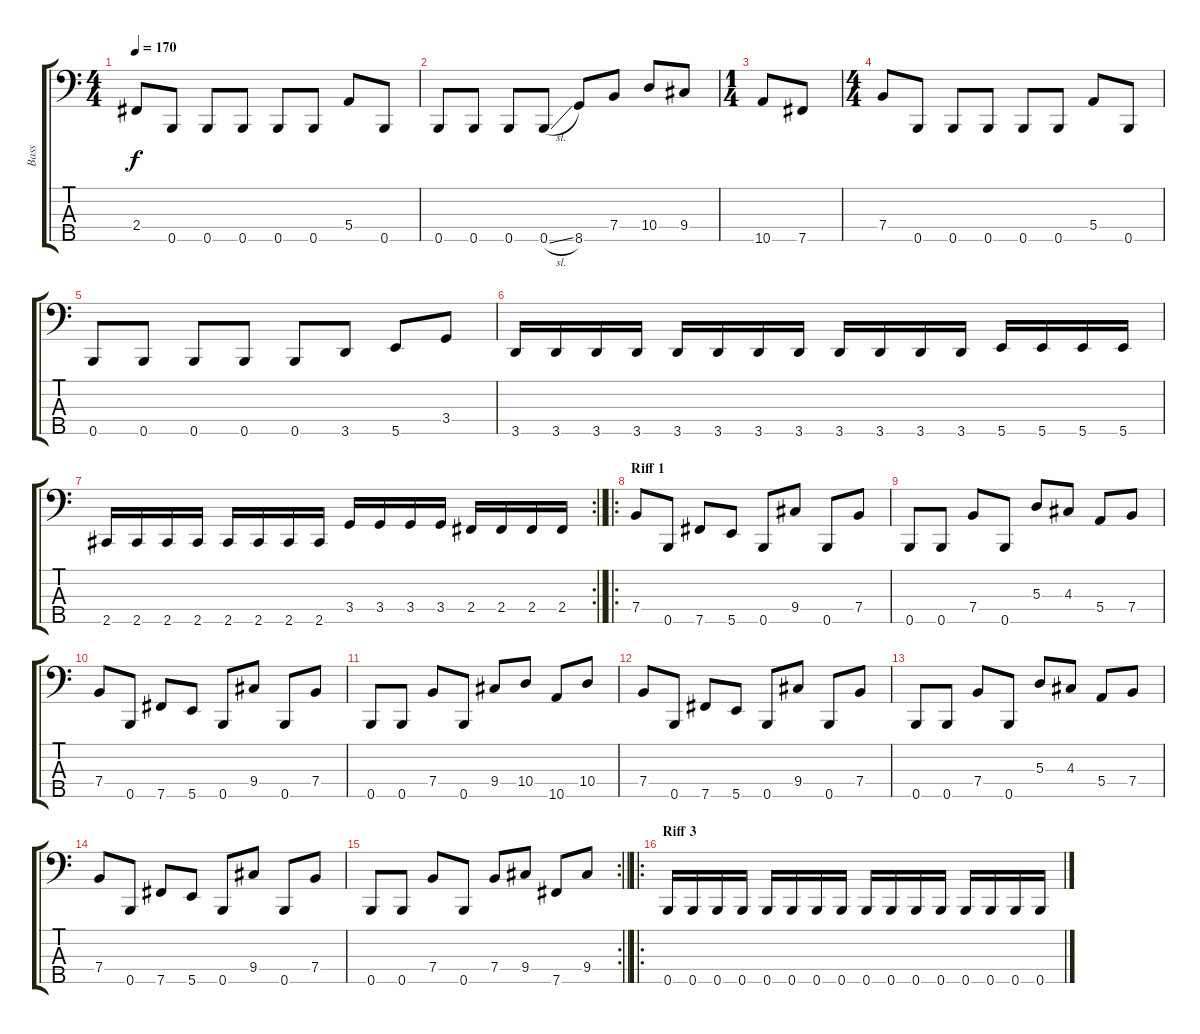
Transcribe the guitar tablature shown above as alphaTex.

\track ("Bass" "Bass") {instrument electricbassfinger}
\staff {score tabs}
\tuning (G2 D2 A1 E1 B0) {hide}
\ts (4 4)
\tempo 170
\clef f4
\ks c
2.4.8{dy f} 0.5.8 0.5.8 0.5.8 0.5.8 0.5.8 5.4.8 0.5.8 |
0.5.8 0.5.8 0.5.8 0.5{sl}.8 8.5.8 7.4.8 10.4.8 9.4.8 |
\ts (1 4)
10.5.8 7.5.8 |
\ts (4 4)
7.4.8 0.5.8 0.5.8 0.5.8 0.5.8 0.5.8 5.4.8 0.5.8 |
0.5.8 0.5.8 0.5.8 0.5.8 0.5.8 3.5.8 5.5.8 3.4.8 |
3.5.16 3.5.16 3.5.16 3.5.16 3.5.16 3.5.16 3.5.16 3.5.16 3.5.16 3.5.16 3.5.16 3.5.16 5.5.16 5.5.16 5.5.16 5.5.16 |
\rc 2
\barLineRight lightlight
2.5.16 2.5.16 2.5.16 2.5.16 2.5.16 2.5.16 2.5.16 2.5.16 3.4.16 3.4.16 3.4.16 3.4.16 2.4.16 2.4.16 2.4.16 2.4.16 |
\ro
\section ("" "Riff 1")
7.4.8 0.5.8 7.5.8 5.5.8 0.5.8 9.4.8 0.5.8 7.4.8 |
0.5.8 0.5.8 7.4.8 0.5.8 5.3.8 4.3.8 5.4.8 7.4.8 |
7.4.8 0.5.8 7.5.8 5.5.8 0.5.8 9.4.8 0.5.8 7.4.8 |
0.5.8 0.5.8 7.4.8 0.5.8 9.4.8 10.4.8 10.5.8 10.4.8 |
7.4.8 0.5.8 7.5.8 5.5.8 0.5.8 9.4.8 0.5.8 7.4.8 |
0.5.8 0.5.8 7.4.8 0.5.8 5.3.8 4.3.8 5.4.8 7.4.8 |
7.4.8 0.5.8 7.5.8 5.5.8 0.5.8 9.4.8 0.5.8 7.4.8 |
\rc 2
\barLineRight lightlight
0.5.8 0.5.8 7.4.8 0.5.8 7.4.8 9.4.8 7.5.8 9.4.8 |
\ro
\section ("" "Riff 3")
0.5.16 0.5.16 0.5.16 0.5.16 0.5.16 0.5.16 0.5.16 0.5.16 0.5.16 0.5.16 0.5.16 0.5.16 0.5.16 0.5.16 0.5.16 0.5.16
